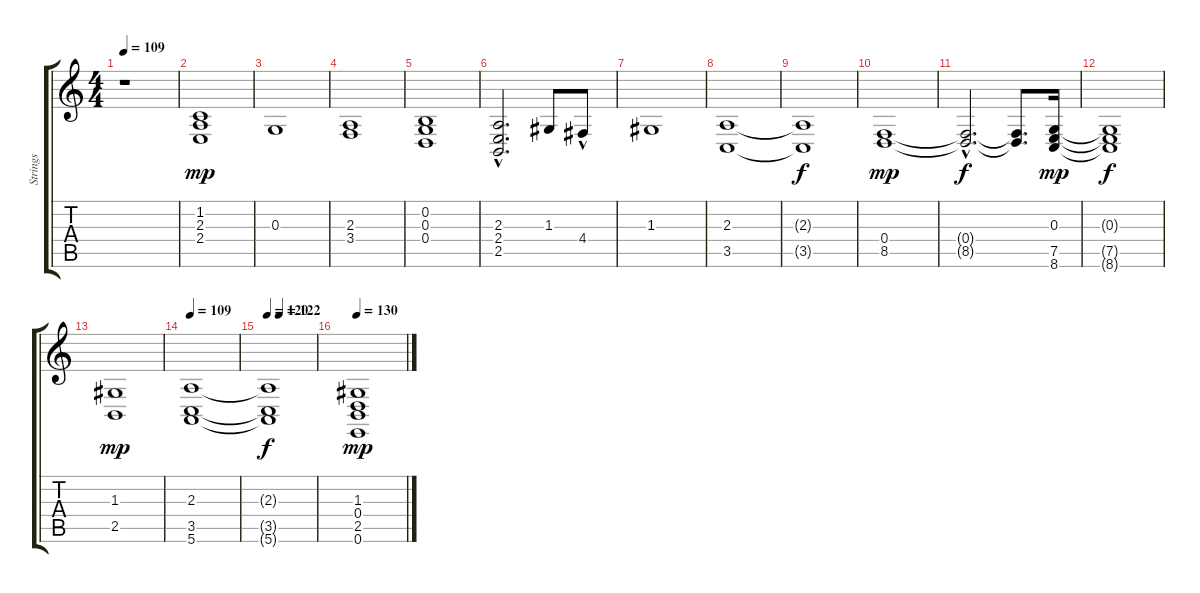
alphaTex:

\track ("Strings" "Strings") {instrument synthstrings2}
\staff {score tabs}
\tuning (E4 B3 G3 D3 A2 E2) {hide}
\ts (4 4)
\tempo 109
\clef g2
\ks c
r.1{dy mp instrument synthstrings2} |
(1.2 2.3 2.4).1 |
0.3.1 |
(2.3 3.4).1 |
(0.2 0.3 0.4).1 |
(2.3{hac} 2.4 2.5).2{d} 1.3.8 4.4{hac}.8 |
1.3.1 |
(2.3 3.5).1 |
(2.3{t} 3.5{t}).1{dy f} |
(0.4 8.5).1{dy mp} |
(0.4{hac t} 8.5{hac t}).2{d dy f} (0.4{t} 8.5{t}).8{d} (0.3 7.5 8.6).16{dy mp} |
(0.3{t} 7.5{t} 8.6{t}).1{dy f} |
(1.3 2.5).1{dy mp} |
\tempo 109
(2.3 3.5 5.6).1 |
\tempo 120
\tempo (122 0.25)
(2.3{t} 3.5{t} 5.6{t}).1{dy f} |
\tempo 130
(1.3 0.4 2.5 0.6).1{dy mp}
